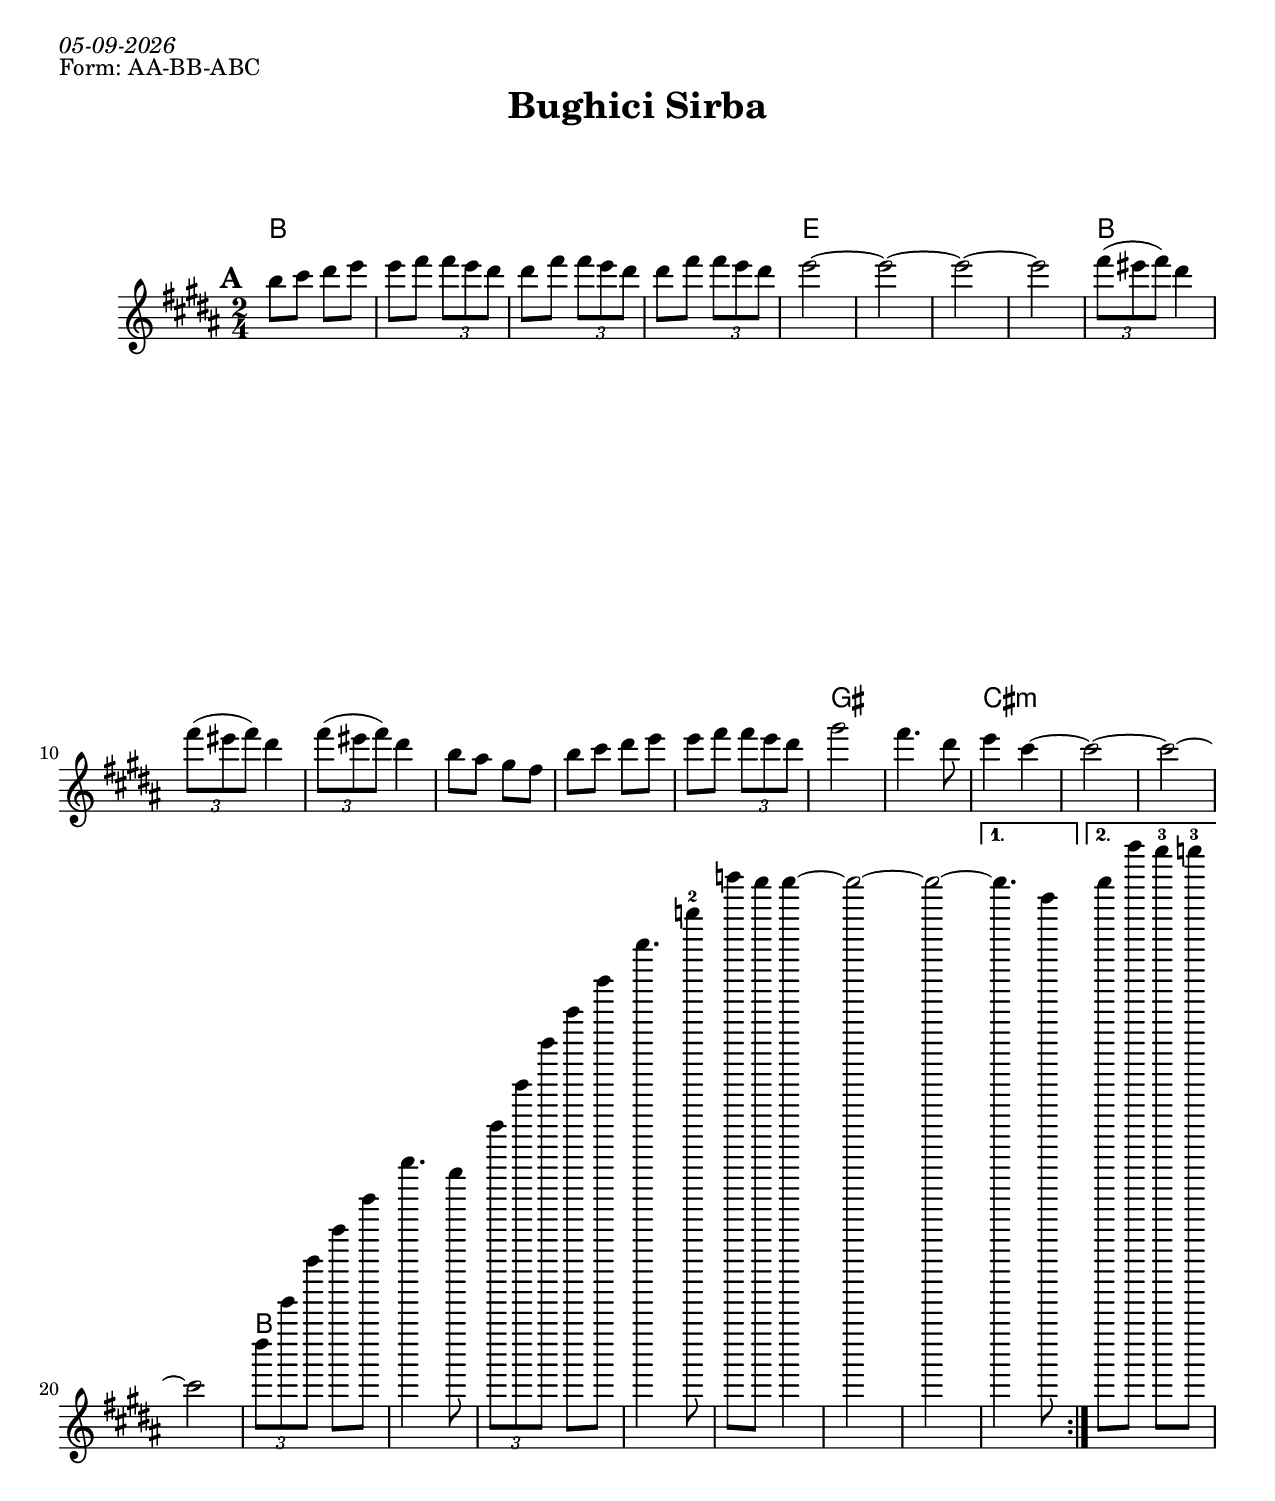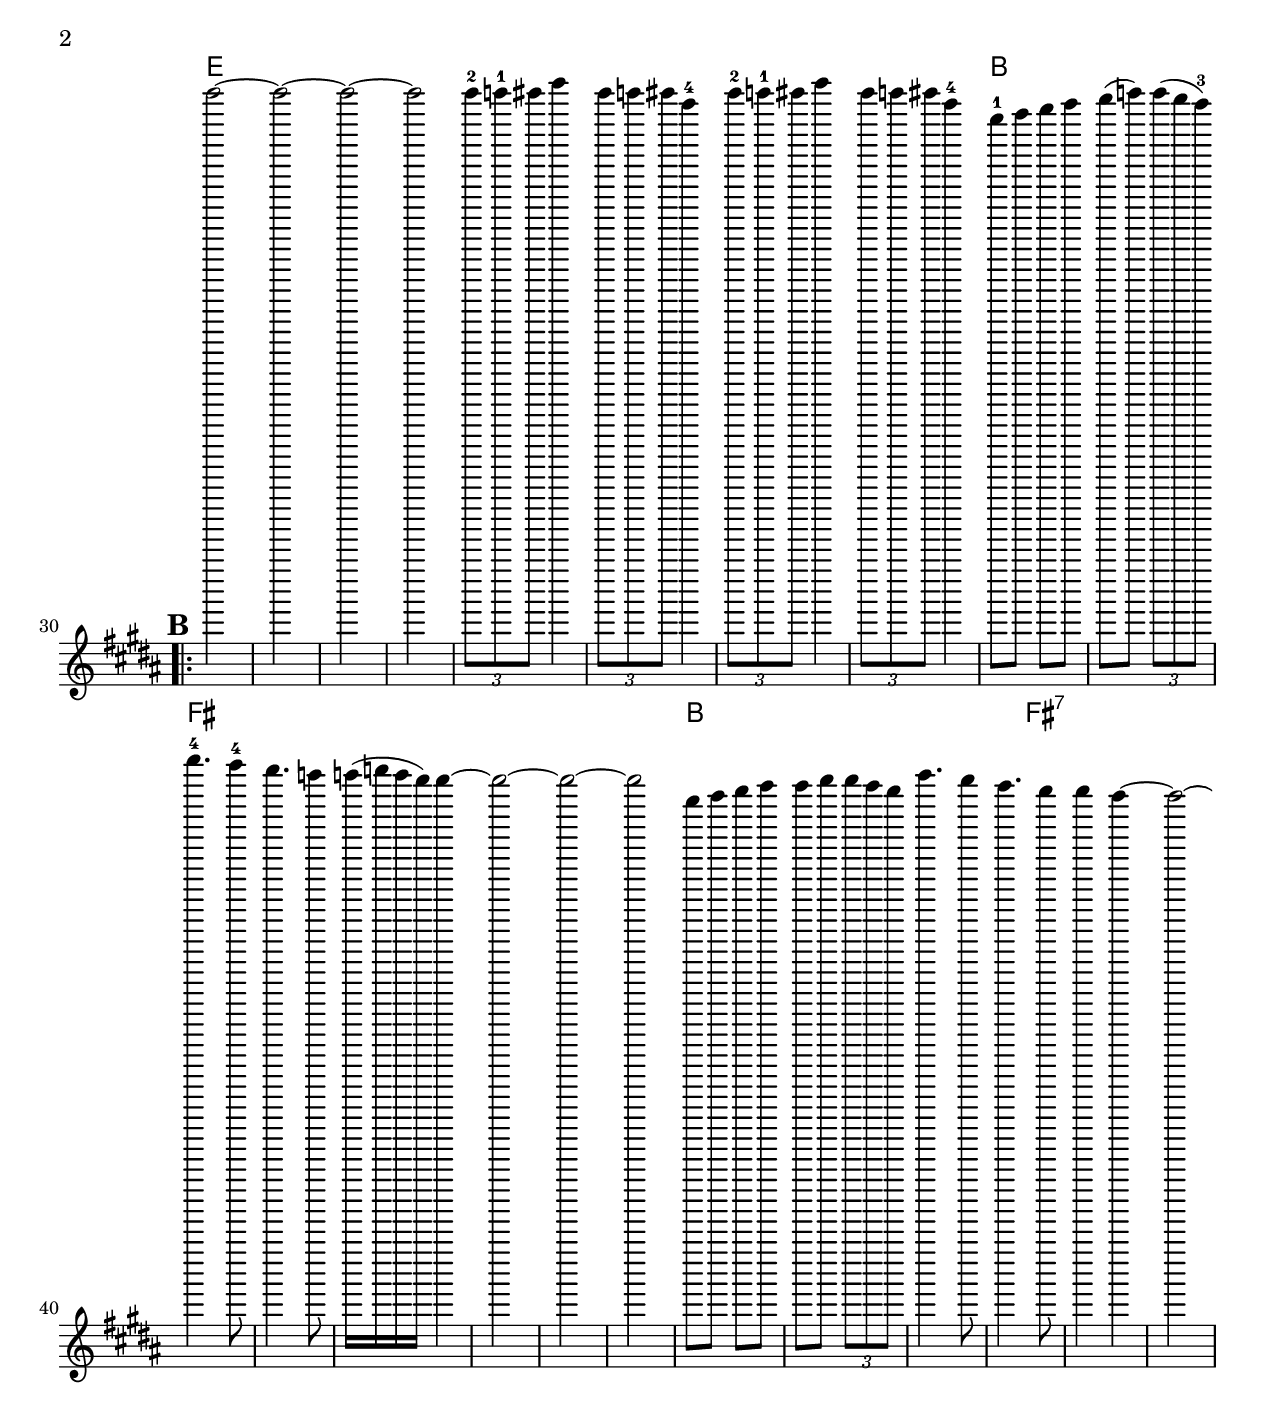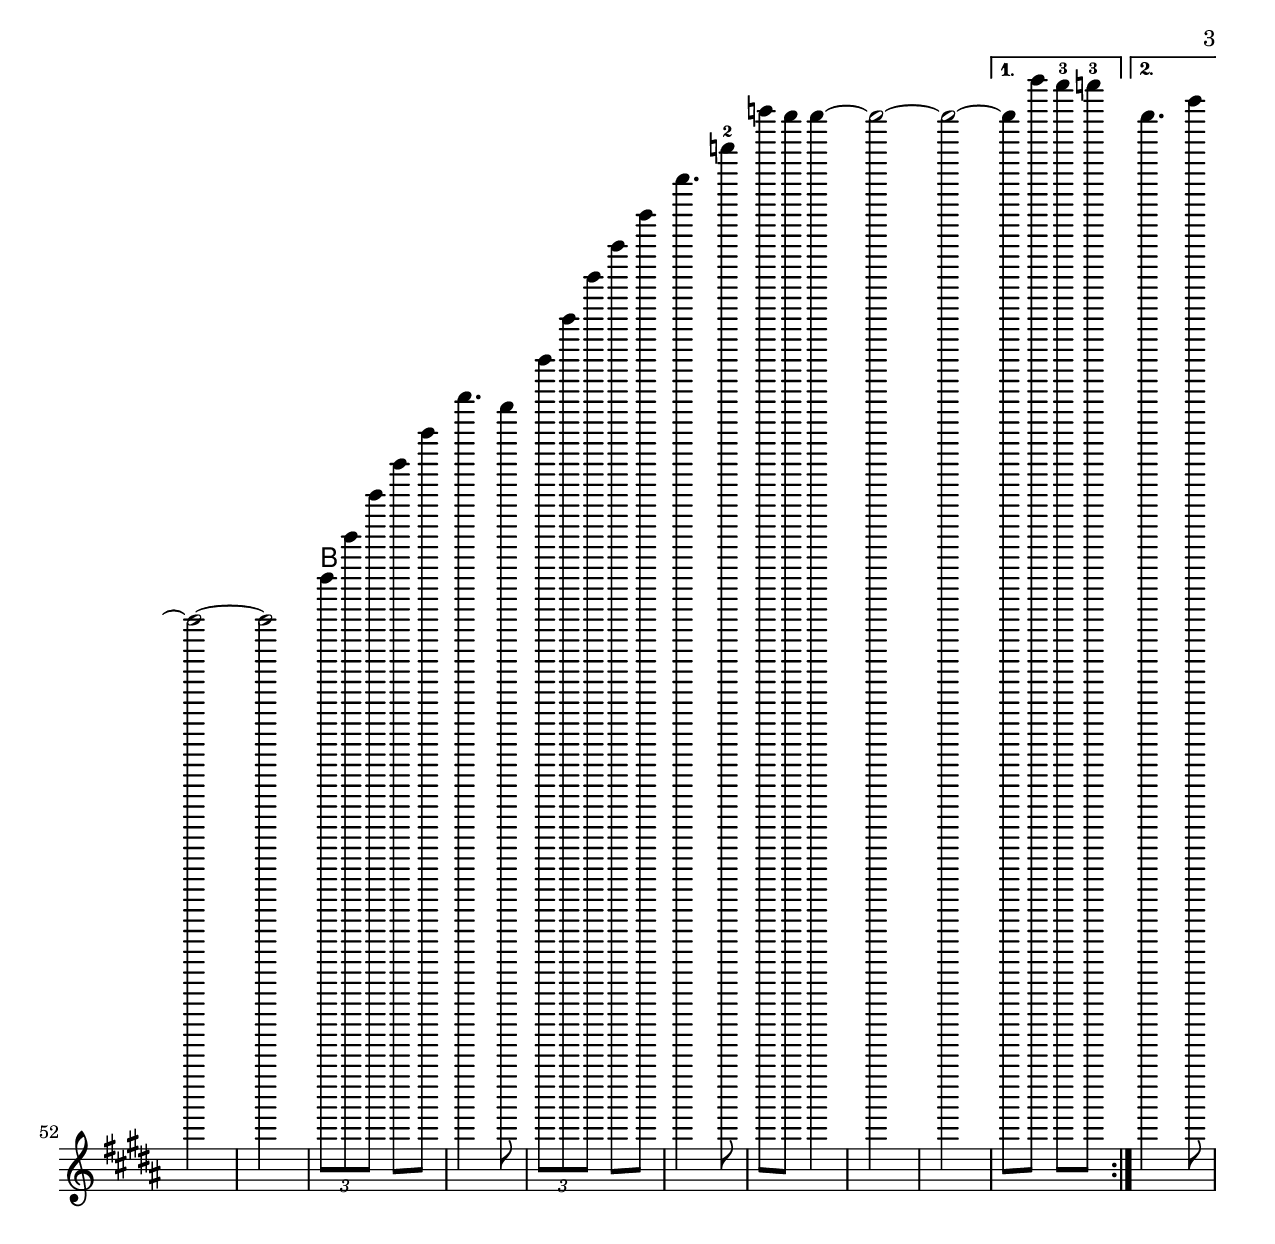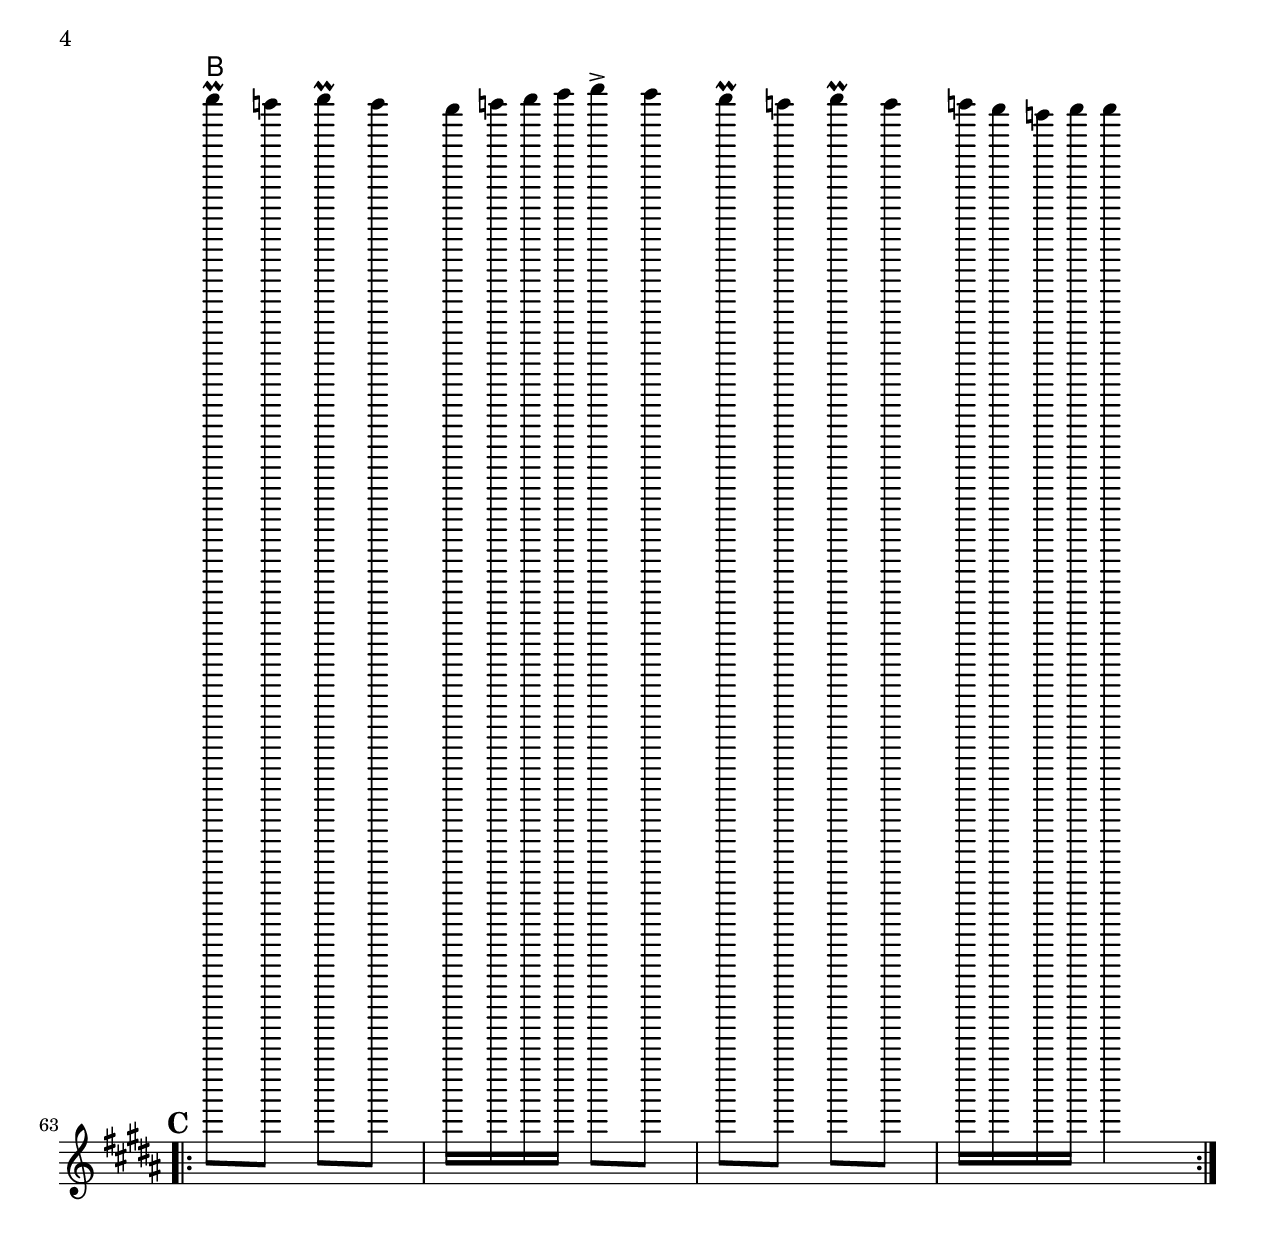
\version "2.18.0"
\include "english.ly"
\paper{
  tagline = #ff
  print-all-headers = ##t
  #(set-paper-size "letter")
}
date = #(strftime "%d-%m-%Y" (localtime (current-time)))

\markup{ \italic{ \date }  }

\markup{Form: AA-BB-ABC}

global = {
  \clef treble
  \key b \major
  \time 2/4
  \set Score.markFormatter = #format-mark-box-alphabet
}

%#################################### Melody ########################
%melody =  \transpose c d \relative c' {  %transpose for clarinet
cadence = {
  \tuplet 3/2{ds'8 e' fs'} e'8 ds' %maybe es g a?
  ds'4. b8
  \tuplet 3/2{ds'8 e' fs'} e'8 ds' %maybe es g a?
  ds'4. c'8-2
  c'8 b b4~
  b2~
  b2~
  %d2
}

melody = \relative c''' {
  \global
  %\partial 16*3 a16 d f   %lead in notes

  \repeat volta 2{
   \mark \default
   b8 cs ds e
   e8 fs \tuplet 3/2{fs e ds}
   ds8 fs \tuplet 3/2{fs e ds}
   ds8 fs \tuplet 3/2{fs e ds}
   e2 ~
   e2~
   e2~
   e2
   \repeat unfold 3 {\tuplet 3/2 {fs8 (es fs)}ds 4 |}

   b8 as gs fs

   b8 cs ds e
   e8 fs \tuplet 3/2{fs e ds}
   gs2
   fs4. ds8
   e4 cs~
   cs2~
   cs2~
   cs2 |
   %e2
   %b4 \glissando g~
   %g2~
   %g2

   \cadence
   %d2

  }

  \alternative{
    {b4. fs8}
    % {d4. d'8}
    {b8 b'8 as8-3 a-3 }
  }

\break
  \repeat volta 2{
   \mark \default
  % cs8-3 c-3 b4~
   gs2~
   gs2~
   gs2~
   gs2   % am I an extra measuere?
   \repeat unfold 2{
   \tuplet 3/2{gs8-2 g-1 gs} b4
   \tuplet 3/2{gs8 g gs} e4-4
   }

   b8-1 cs ds e
   fs8 (g) \tuplet 3/2 {g (fs e-3)}
   %fs8 g a bf
   %cs8 d cs16 b cs8|
   cs'4.-4  b8-4
   as4. g8
   g16 (a g fs) fs4~
   %bf8 a a4~
   fs2~
   fs2~
   fs2
   % end phrase

   b,8 cs ds e
   e8 fs \tuplet 3/2{fs e ds}
   gs4. fs8
   e4. ds8
   ds4 cs~
   cs2~
   cs2~
   cs2~
   %e2 % am I an extra measure?

   \cadence


  }
   % needs pickup note for last section
   \alternative {
     {b8 b'8 as8-3 a-3 }
     {b,4. e8 }
   }
   \break
 \repeat volta 2{
   \mark \default
   ds8\prall c ds\prall c
   b16 c ds e fs8-> e
   %d8 fs a g   % maybe d fs
  ds8\prall c ds\prall c
   c16 b a b  b4


 }
}
%################################# Lyrics #####################
%\addlyrics{ \set stanza = #"1. " }
%################################# Chords #######################
harmonies = \chordmode {
  b2*4
  e2*4
  b2*6
  gs2*2
  cs2*4:m
  b2*9
  %b
  e2*8
  b2*2
  fs2*6
  b4*7
  fs4*9:7
  b2*9
  b2*4
  %lost chord back to D last 4 bars of A

}

\score {
  <<
    \new ChordNames {
      \set chordChanges = ##t
      \harmonies
    }
    \new Staff   \melody
  >>
  \header{
    title= "Bughici Sirba"
    subtitle=""
    composer= ""
    instrument =""
    arranger= ""
  }
  \layout{indent = 1.0\cm}
  \midi {
    \tempo 4 = 120

    % \midi { }
  }
}
%{
% more verses:
\markup{}
\markup {
  \fill-line {
    \hspace #0.1 % distance from left margin
    \column {
      \line { "1."
	\column {
	  ""
	}
      }
      \hspace #0.2 % vertical distance between verses
      \line { "2."
	\column {
	 ""
	}
      }
    }
    \hspace #0.1  % horiz. distance between columns
    \column {
      \line { "3."
	\column {
	  ""
	}
      }
      \hspace #0.2 % distance between verses
      \line { "4."
	\column {
	 ""
	}
      }
    }
    \hspace #0.1 % distance to right margin
  }
}

%}
